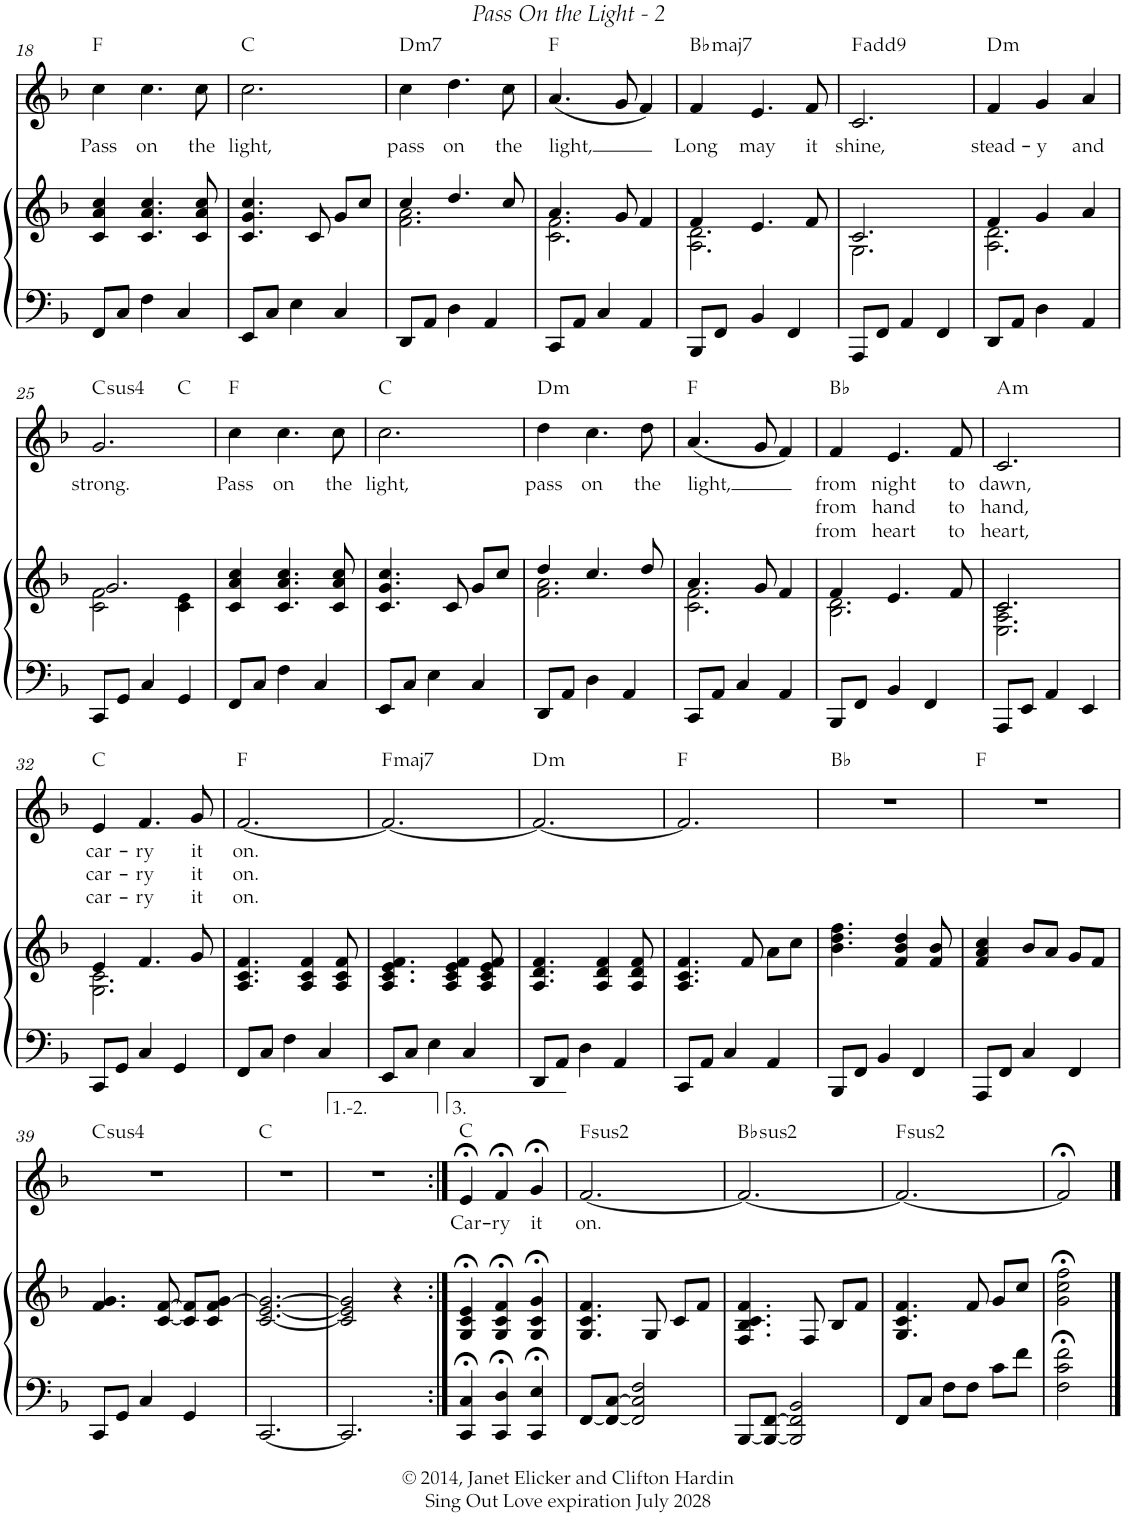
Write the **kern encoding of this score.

**kern	**kern	**kern	**text	**text	**text	**harte
*part2	*part2	*part1	*part1	*part1	*part1	*part1
*staff3	*staff2	*staff1	*staff1	*staff1	*staff1	*
*I"Piano	*	*I"Violin	*	*	*	*
*I'Pno	*	*I'Vln	*	*	*	*
!!LO:PB:g=z
*clefF4	*clefG2	*clefG2	*	*	*	*
*k[b-]	*k[b-]	*k[b-]	*	*	*	*
*F:	*F:	*F:	*	*	*	*
*M3/4	*M3/4	*M3/4	*	*	*	*
=18	=18	=18	=18	=18	=18	=18
!	!	!	!LO:LY:b	!	!	!
8FF/L	4c/ 4a/ 4cc/	4cc\	Pass	.	.	F:maj
8C/J	.	.	.	.	.	.
!	!	!	!LO:LY:b	!	!	!
4F\	4.c/ 4.a/ 4.cc/	4.cc\	on	.	.	.
4C/	.	.	.	.	.	.
!	!	!	!LO:LY:b	!	!	!
.	8c/ 8a/ 8cc/	8cc\	the	.	.	.
=19	=19	=19	=19	=19	=19	=19
!	!	!	!LO:LY:b	!	!	!
8EE/L	4.c/ 4.g/ 4.cc/	2.cc\	light,	.	.	C:maj
8C/J	.	.	.	.	.	.
4E\	.	.	.	.	.	.
.	8c/	.	.	.	.	.
4C/	8g/L	.	.	.	.	.
.	8cc/J	.	.	.	.	.
=20	=20	=20	=20	=20	=20	=20
*	*^	*	*	*	*	*
!	!	!	!	!LO:LY:b	!	!	!LO:H:kt=m7
8DD/L	4cc/	2.f\ 2.a\	4cc\	pass	.	.	D:min7
8AA/J	.	.	.	.	.	.	.
!	!	!	!	!LO:LY:b	!	!	!
4D\	4.dd/	.	4.dd\	on	.	.	.
4AA/	.	.	.	.	.	.	.
!	!	!	!	!LO:LY:b	!	!	!
.	8cc/	.	8cc\	the	.	.	.
=21	=21	=21	=21	=21	=21	=21	=21
!	!	!	!	!LO:LY:b	!	!	!
8CC/L	4.a/	2.c\ 2.f\	(<4.a/	light,	.	.	F:maj
8AA/J	.	.	.	.	.	.	.
4C/	.	.	.	.	.	.	.
.	8g/	.	8g/	.	.	.	.
4AA/	4f/	.	4f/)	.	.	.	.
=22	=22	=22	=22	=22	=22	=22	=22
!	!	!	!	!LO:LY:b	!	!	!LO:H:kt=maj7
8BBB-/L	4f/	2.A\ 2.d\	4f/	Long	.	.	Bb:maj7
8FF/J	.	.	.	.	.	.	.
!	!	!	!	!LO:LY:b	!	!	!
4BB-/	4.e/	.	4.e/	may	.	.	.
4FF/	.	.	.	.	.	.	.
!	!	!	!	!LO:LY:b	!	!	!
.	8f/	.	8f/	it	.	.	.
=23	=23	=23	=23	=23	=23	=23	=23
!	!	!	!	!LO:LY:b	!	!	!
8AAA/L	2.c/	2.G\	2.c/	shine,	.	.	F:maj(9)
8FF/J	.	.	.	.	.	.	.
4AA/	.	.	.	.	.	.	.
4FF/	.	.	.	.	.	.	.
=24	=24	=24	=24	=24	=24	=24	=24
!	!	!	!	!LO:LY:b	!	!	!LO:H:kt=m
8DD/L	4f/	2.A\ 2.d\	4f/	stead-	.	.	D:min
8AA/J	.	.	.	.	.	.	.
!	!	!	!	!LO:LY:b	!	!	!
4D\	4g/	.	4g/	-y	.	.	.
!	!	!	!	!LO:LY:b	!	!	!
4AA/	4a/	.	4a/	and	.	.	.
!!LO:LB:g=z
=25	=25	=25	=25	=25	=25	=25	=25
!	!	!	!	!LO:LY:b	!	!	!LO:H:kt=4
*	*	*	*^	*	*	*	*
8CC/L	2.g/	2c\ 2f\	2.g/	2ryy	strong.	.	.	C:sus4
8GG/J	.	.	.	.	.	.	.	.
4C/	.	.	.	.	.	.	.	.
4GG/	.	4c\ 4e\	.	4ryy	.	.	.	C:maj
=26	=26	=26	=26	=26	=26	=26	=26	=26
!	!	!	!	!	!LO:LY:b	!	!	!
*	*v	*v	*	*	*	*	*	*
*	*	*v	*v	*	*	*	*
8FF/L	4c/ 4a/ 4cc/	4cc\	Pass	.	.	F:maj
8C/J	.	.	.	.	.	.
!	!	!	!LO:LY:b	!	!	!
4F\	4.c/ 4.a/ 4.cc/	4.cc\	on	.	.	.
4C/	.	.	.	.	.	.
!	!	!	!LO:LY:b	!	!	!
.	8c/ 8a/ 8cc/	8cc\	the	.	.	.
=27	=27	=27	=27	=27	=27	=27
!	!	!	!LO:LY:b	!	!	!
8EE/L	4.c/ 4.g/ 4.cc/	2.cc\	light,	.	.	C:maj
8C/J	.	.	.	.	.	.
4E\	.	.	.	.	.	.
.	8c/	.	.	.	.	.
4C/	8g/L	.	.	.	.	.
.	8cc/J	.	.	.	.	.
=28	=28	=28	=28	=28	=28	=28
*	*^	*	*	*	*	*
!	!	!	!	!LO:LY:b	!	!	!LO:H:kt=m
8DD/L	4dd/	2.f\ 2.a\	4dd\	pass	.	.	D:min
8AA/J	.	.	.	.	.	.	.
!	!	!	!	!LO:LY:b	!	!	!
4D\	4.cc/	.	4.cc\	on	.	.	.
4AA/	.	.	.	.	.	.	.
!	!	!	!	!LO:LY:b	!	!	!
.	8dd/	.	8dd\	the	.	.	.
=29	=29	=29	=29	=29	=29	=29	=29
!	!	!	!	!LO:LY:b	!	!	!
8CC/L	4.a/	2.c\ 2.f\	(<4.a/	light,	.	.	F:maj
8AA/J	.	.	.	.	.	.	.
4C/	.	.	.	.	.	.	.
.	8g/	.	8g/	.	.	.	.
4AA/	4f/	.	4f/)	.	.	.	.
=30	=30	=30	=30	=30	=30	=30	=30
!	!	!	!	!LO:LY:b	!LO:LY:b	!LO:LY:b	!
8BBB-/L	4f/	2.B-\ 2.d\	4f/	from	from	from	Bb:maj
8FF/J	.	.	.	.	.	.	.
!	!	!	!	!LO:LY:b	!LO:LY:b	!LO:LY:b	!
4BB-/	4.e/	.	4.e/	night	hand	heart	.
4FF/	.	.	.	.	.	.	.
!	!	!	!	!LO:LY:b	!LO:LY:b	!LO:LY:b	!
.	8f/	.	8f/	to	to	to	.
=31	=31	=31	=31	=31	=31	=31	=31
!	!	!	!	!LO:LY:b	!LO:LY:b	!LO:LY:b	!LO:H:kt=m
8AAA/L	2.c/	2.E\ 2.A\ 2.c\	2.c/	dawn,	hand,	heart,	A:min
8EE/J	.	.	.	.	.	.	.
4AA/	.	.	.	.	.	.	.
4EE/	.	.	.	.	.	.	.
!!LO:LB:g=z
=32	=32	=32	=32	=32	=32	=32	=32
!	!	!	!	!LO:LY:b	!LO:LY:b	!LO:LY:b	!
8CC/L	4e/	2.G\ 2.c\	4e/	car-	car-	car-	C:maj
8GG/J	.	.	.	.	.	.	.
!	!	!	!	!LO:LY:b	!LO:LY:b	!LO:LY:b	!
4C/	4.f/	.	4.f/	-ry	-ry	-ry	.
4GG/	.	.	.	.	.	.	.
!	!	!	!	!LO:LY:b	!LO:LY:b	!LO:LY:b	!
.	8g/	.	8g/	it	it	it	.
*	*v	*v	*	*	*	*	*
=33	=33	=33	=33	=33	=33	=33
!	!	!	!LO:LY:b	!LO:LY:b	!LO:LY:b	!
8FF/L	4.A/ 4.c/ 4.f/	[<2.f/	on.	on.	on.	F:maj
8C/J	.	.	.	.	.	.
4F\	.	.	.	.	.	.
.	4A/ 4c/ 4f/	.	.	.	.	.
4C/	.	.	.	.	.	.
.	8A/ 8c/ 8f/	.	.	.	.	.
=34	=34	=34	=34	=34	=34	=34
!	!	!	!	!	!	!LO:H:kt=maj7
8EE/L	4.A/ 4.c/ 4.e/ 4.f/	2.f/_	.	.	.	F:maj7
8C/J	.	.	.	.	.	.
4E\	.	.	.	.	.	.
.	4A/ 4c/ 4e/ 4f/	.	.	.	.	.
4C/	.	.	.	.	.	.
.	8A/ 8c/ 8e/ 8f/	.	.	.	.	.
=35	=35	=35	=35	=35	=35	=35
!	!	!	!	!	!	!LO:H:kt=m
8DD/L	4.A/ 4.d/ 4.f/	2.f/_	.	.	.	D:min
8AA/J	.	.	.	.	.	.
4D\	.	.	.	.	.	.
.	4A/ 4d/ 4f/	.	.	.	.	.
4AA/	.	.	.	.	.	.
.	8A/ 8d/ 8f/	.	.	.	.	.
=36	=36	=36	=36	=36	=36	=36
8CC/L	4.A/ 4.c/ 4.f/	2.f/]	.	.	.	F:maj
8AA/J	.	.	.	.	.	.
4C/	.	.	.	.	.	.
.	8f/	.	.	.	.	.
4AA/	8a\L	.	.	.	.	.
.	8cc\J	.	.	.	.	.
=37	=37	=37	=37	=37	=37	=37
8BBB-/L	4.b-\ 4.dd\ 4.ff\	2.r	.	.	.	Bb:maj
8FF/J	.	.	.	.	.	.
4BB-/	.	.	.	.	.	.
.	4f/ 4b-/ 4dd/	.	.	.	.	.
4FF/	.	.	.	.	.	.
.	8f/ 8b-/	.	.	.	.	.
=38	=38	=38	=38	=38	=38	=38
8AAA/L	4f/ 4a/ 4cc/	2.r	.	.	.	F:maj
8FF/J	.	.	.	.	.	.
4C/	8b-/L	.	.	.	.	.
.	8a/J	.	.	.	.	.
4FF/	8g/L	.	.	.	.	.
.	8f/J	.	.	.	.	.
!!LO:LB:g=z
=39	=39	=39	=39	=39	=39	=39
!	!	!	!	!	!	!LO:H:kt=4
8CC/L	4.f/ 4.g/	2.r	.	.	.	C:sus4
8GG/J	.	.	.	.	.	.
4C/	.	.	.	.	.	.
.	[<8c/ [>8f/	.	.	.	.	.
4GG/	8c/] 8f/]L	.	.	.	.	.
.	8c/ 8f/ [>8g/J	.	.	.	.	.
=40	=40	=40	=40	=40	=40	=40
[<2.CC/	[<2.c/ [<2.e/ 2.g/_	2.r	.	.	.	C:maj
=41	=41	=41	=41	=41	=41	=41
2.CC/]	2c/] 2e/] 2g/]	2.r	.	.	.	.
.	4r	.	.	.	.	.
=42:|!	=42:|!	=42:|!	=42:|!	=42:|!	=42:|!	=42:|!
!	!	!	!LO:LY:b	!	!	!
4CC/;< 4C/;<	4G/;< 4c/;< 4e/;<	4e;</	Car-	.	.	C:maj
!	!	!	!LO:LY:b	!	!	!
4CC/;< 4D/;<	4G/;< 4c/;< 4f/;<	4f;</	-ry	.	.	.
!	!	!	!LO:LY:b	!	!	!
4CC/;< 4E/;<	4G/;< 4c/;< 4g/;<	4g;</	it	.	.	.
=43	=43	=43	=43	=43	=43	=43
!	!	!	!LO:LY:b	!	!	!LO:H:kt=2
[<8FF/L	4.G/ 4.c/ 4.f/	[<2.f/	on.	.	.	F:(1,2,5)
8FF/_ [>8C/J	.	.	.	.	.	.
2FF/] 2C/] 2F/	.	.	.	.	.	.
.	8G/	.	.	.	.	.
.	8c/L	.	.	.	.	.
.	8f/J	.	.	.	.	.
=44	=44	=44	=44	=44	=44	=44
!	!	!	!	!	!	!LO:H:kt=2
[<8BBB-/L	4.F/ 4.B-/ 4.c/ 4.f/	2.f/_	.	.	.	Bb:(1,2,5)
8BBB-/_ [>8FF/J	.	.	.	.	.	.
2BBB-/] 2FF/] 2BB-/	.	.	.	.	.	.
.	8F/	.	.	.	.	.
.	8B-/L	.	.	.	.	.
.	8f/J	.	.	.	.	.
=45	=45	=45	=45	=45	=45	=45
!	!	!	!	!	!	!LO:H:kt=2
8FF/L	4.G/ 4.c/ 4.f/	2.f/_	.	.	.	F:(1,2,5)
8C/J	.	.	.	.	.	.
8F\L	.	.	.	.	.	.
8F\J	8f/	.	.	.	.	.
8c\L	8g/L	.	.	.	.	.
8f\J	8cc/J	.	.	.	.	.
=46	=46	=46	=46	=46	=46	=46
2F\;< 2c\;< 2f\;<	2g\;< 2cc\;< 2ff\;<	2f;</]	.	.	.	.
==	==	==	==	==	==	==
*-	*-	*-	*-	*-	*-	*-
